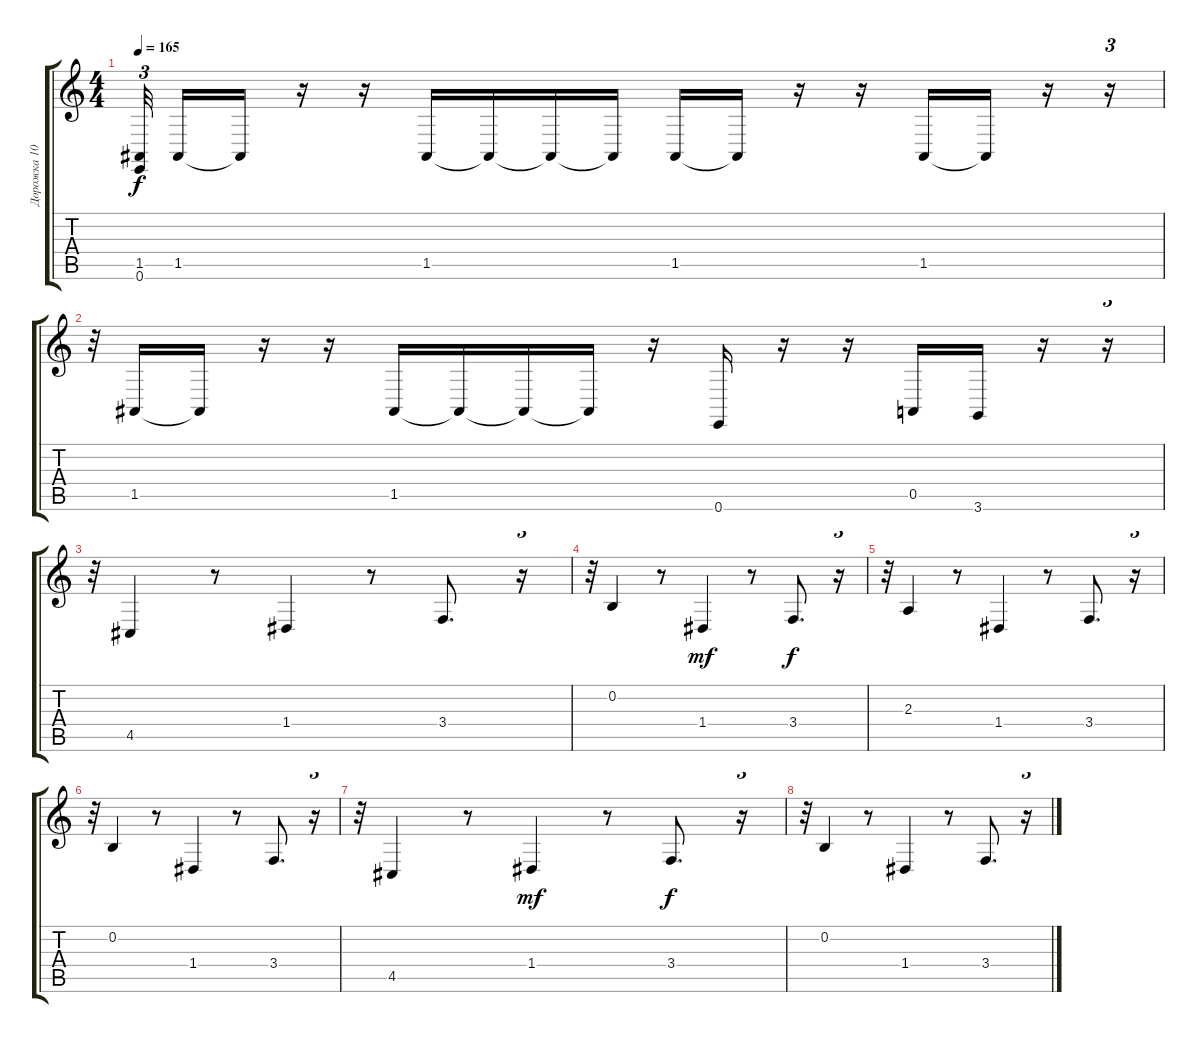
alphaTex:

\track ("Дорожка 10" "Дорожка 10") {instrument brightacousticpiano}
\staff {score tabs}
\tuning (E4 B3 G3 D3 A2 E2) {hide}
\ts (4 4)
\tempo 165
\clef g2
\ks c
(1.5{t} 0.6{t}).32{tu (3 2) dy f beam splitsecondary} 1.5.16 1.5{t}.16 r.16 r.16 1.5.16 1.5{t}.16 1.5{t}.16 1.5{t}.16 1.5.16 1.5{t}.16 r.16 r.16 1.5.16 1.5{t}.16 r.16 r.16{tu (3 2)} |
r.32{tu (3 2)} 1.5.16 1.5{t}.16 r.16 r.16 1.5.16 1.5{t}.16 1.5{t}.16 1.5{t}.16 r.16 0.6.16 r.16 r.16 0.5.16 3.6.16 r.16 r.16{tu (3 2)} |
r.32{tu (3 2)} 4.5.4 r.8 1.4.4 r.8 3.4.8{d} r.16{tu (3 2)} |
r.32{tu (3 2)} 0.2.4 r.8 1.4.4{dy mf} r.8 3.4.8{d dy f} r.16{tu (3 2)} |
r.32{tu (3 2)} 2.3.4 r.8 1.4.4 r.8 3.4.8{d} r.16{tu (3 2)} |
r.32{tu (3 2)} 0.2.4 r.8 1.4.4 r.8 3.4.8{d} r.16{tu (3 2)} |
r.32{tu (3 2)} 4.5.4 r.8 1.4.4{dy mf} r.8 3.4.8{d dy f} r.16{tu (3 2)} |
r.32{tu (3 2)} 0.2.4 r.8 1.4.4 r.8 3.4.8{d} r.16{tu (3 2)}
